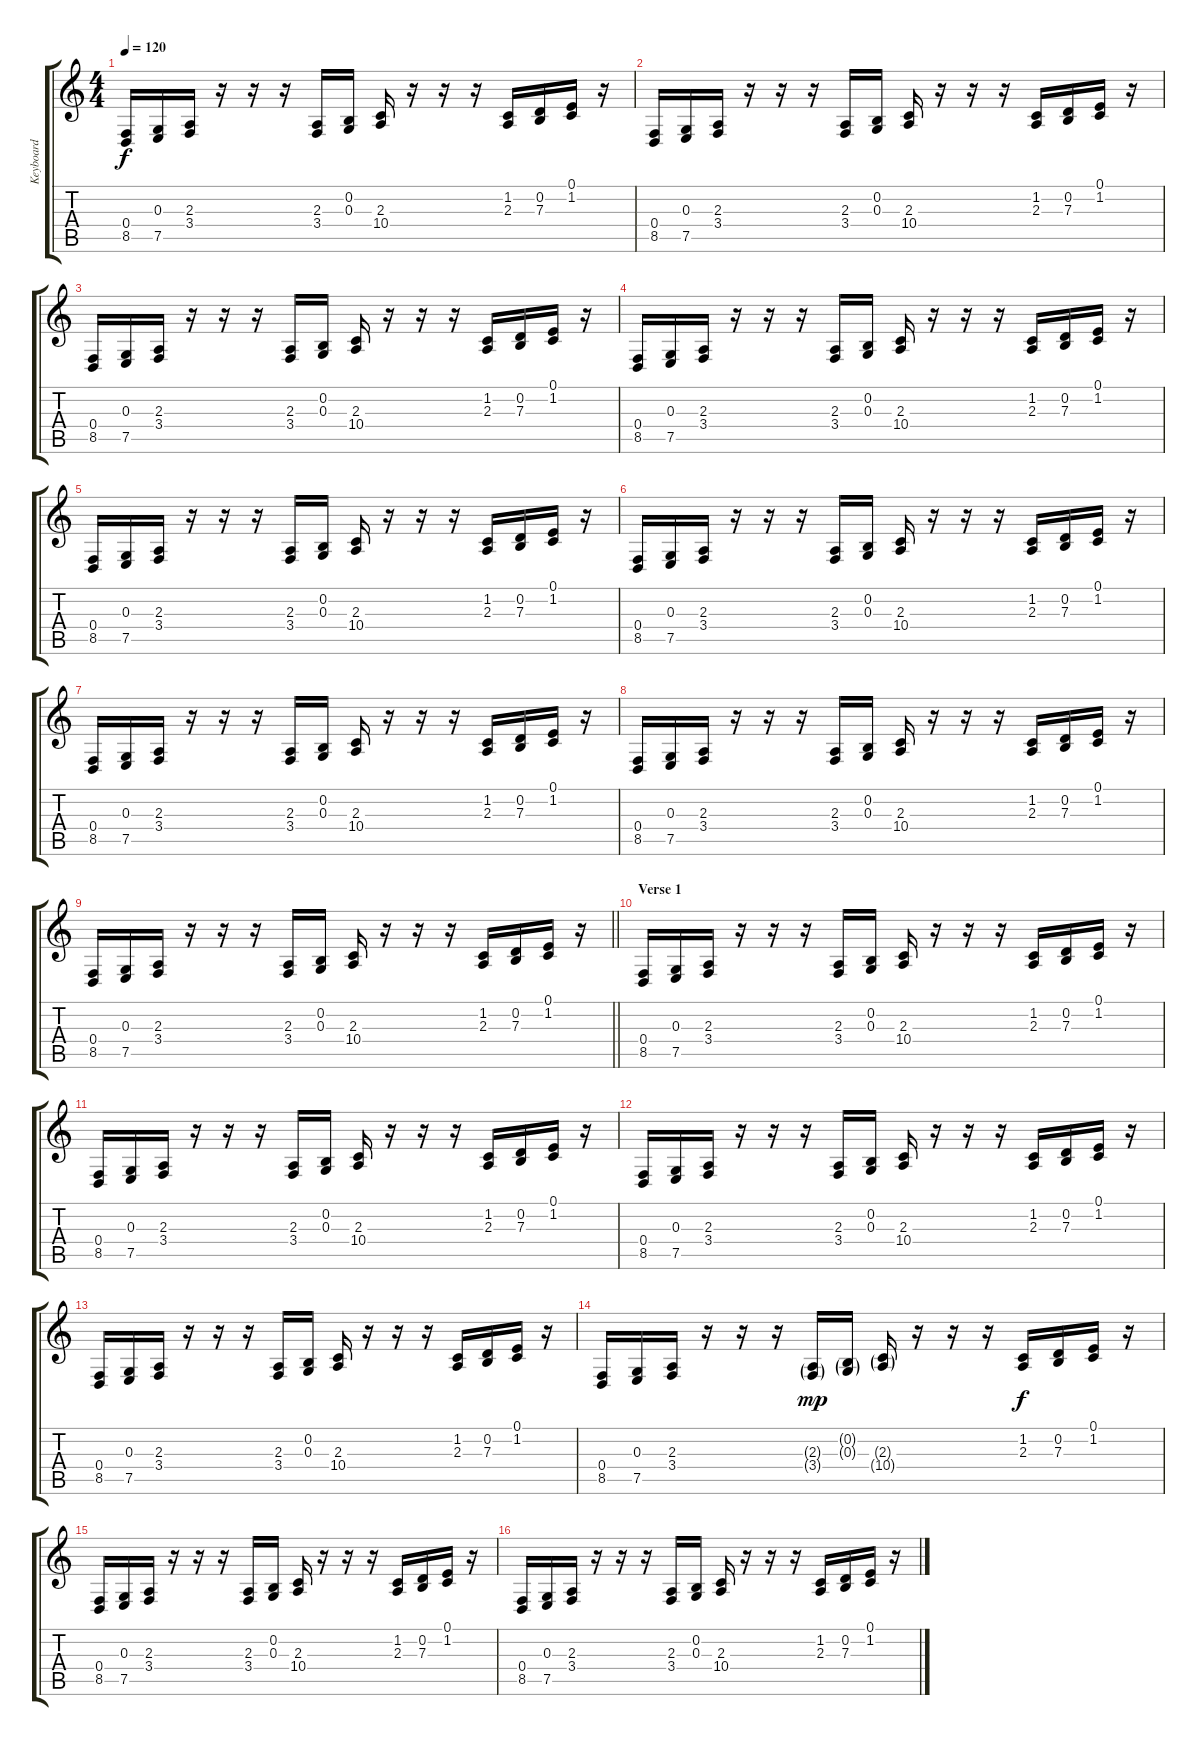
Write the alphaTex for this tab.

\track ("Keyboard" "Keyboard") {instrument lead2sawtooth}
\staff {score tabs}
\tuning (E4 B3 G3 D3 A2 E2) {hide}
\ts (4 4)
\tempo 120
\clef g2
\ks c
(0.4 8.5).16{dy f} (0.3 7.5).16 (2.3 3.4).16 r.16 r.16 r.16 (2.3 3.4).16 (0.2 0.3).16 (2.3 10.4).16 r.16 r.16 r.16 (1.2 2.3).16 (0.2 7.3).16 (0.1 1.2).16 r.16 |
(0.4 8.5).16 (0.3 7.5).16 (2.3 3.4).16 r.16 r.16 r.16 (2.3 3.4).16 (0.2 0.3).16 (2.3 10.4).16 r.16 r.16 r.16 (1.2 2.3).16 (0.2 7.3).16 (0.1 1.2).16 r.16 |
(0.4 8.5).16 (0.3 7.5).16 (2.3 3.4).16 r.16 r.16 r.16 (2.3 3.4).16 (0.2 0.3).16 (2.3 10.4).16 r.16 r.16 r.16 (1.2 2.3).16 (0.2 7.3).16 (0.1 1.2).16 r.16 |
(0.4 8.5).16 (0.3 7.5).16 (2.3 3.4).16 r.16 r.16 r.16 (2.3 3.4).16 (0.2 0.3).16 (2.3 10.4).16 r.16 r.16 r.16 (1.2 2.3).16 (0.2 7.3).16 (0.1 1.2).16 r.16 |
(0.4 8.5).16 (0.3 7.5).16 (2.3 3.4).16 r.16 r.16 r.16 (2.3 3.4).16 (0.2 0.3).16 (2.3 10.4).16 r.16 r.16 r.16 (1.2 2.3).16 (0.2 7.3).16 (0.1 1.2).16 r.16 |
(0.4 8.5).16 (0.3 7.5).16 (2.3 3.4).16 r.16 r.16 r.16 (2.3 3.4).16 (0.2 0.3).16 (2.3 10.4).16 r.16 r.16 r.16 (1.2 2.3).16 (0.2 7.3).16 (0.1 1.2).16 r.16 |
(0.4 8.5).16 (0.3 7.5).16 (2.3 3.4).16 r.16 r.16 r.16 (2.3 3.4).16 (0.2 0.3).16 (2.3 10.4).16 r.16 r.16 r.16 (1.2 2.3).16 (0.2 7.3).16 (0.1 1.2).16 r.16 |
(0.4 8.5).16 (0.3 7.5).16 (2.3 3.4).16 r.16 r.16 r.16 (2.3 3.4).16 (0.2 0.3).16 (2.3 10.4).16 r.16 r.16 r.16 (1.2 2.3).16 (0.2 7.3).16 (0.1 1.2).16 r.16 |
\barLineRight lightlight
(0.4 8.5).16 (0.3 7.5).16 (2.3 3.4).16 r.16 r.16 r.16 (2.3 3.4).16 (0.2 0.3).16 (2.3 10.4).16 r.16 r.16 r.16 (1.2 2.3).16 (0.2 7.3).16 (0.1 1.2).16 r.16 |
\section ("" "Verse 1")
(0.4 8.5).16 (0.3 7.5).16 (2.3 3.4).16 r.16 r.16 r.16 (2.3 3.4).16 (0.2 0.3).16 (2.3 10.4).16 r.16 r.16 r.16 (1.2 2.3).16 (0.2 7.3).16 (0.1 1.2).16 r.16 |
(0.4 8.5).16 (0.3 7.5).16 (2.3 3.4).16 r.16 r.16 r.16 (2.3 3.4).16 (0.2 0.3).16 (2.3 10.4).16 r.16 r.16 r.16 (1.2 2.3).16 (0.2 7.3).16 (0.1 1.2).16 r.16 |
(0.4 8.5).16 (0.3 7.5).16 (2.3 3.4).16 r.16 r.16 r.16 (2.3 3.4).16 (0.2 0.3).16 (2.3 10.4).16 r.16 r.16 r.16 (1.2 2.3).16 (0.2 7.3).16 (0.1 1.2).16 r.16 |
(0.4 8.5).16 (0.3 7.5).16 (2.3 3.4).16 r.16 r.16 r.16 (2.3 3.4).16 (0.2 0.3).16 (2.3 10.4).16 r.16 r.16 r.16 (1.2 2.3).16 (0.2 7.3).16 (0.1 1.2).16 r.16 |
(0.4 8.5).16 (0.3 7.5).16 (2.3 3.4).16 r.16 r.16 r.16 (2.3{g} 3.4{g}).16{dy mp} (0.2{g} 0.3{g}).16 (2.3{g} 10.4{g}).16 r.16 r.16 r.16 (1.2 2.3).16{dy f} (0.2 7.3).16 (0.1 1.2).16 r.16 |
(0.4 8.5).16 (0.3 7.5).16 (2.3 3.4).16 r.16 r.16 r.16 (2.3 3.4).16 (0.2 0.3).16 (2.3 10.4).16 r.16 r.16 r.16 (1.2 2.3).16 (0.2 7.3).16 (0.1 1.2).16 r.16 |
(0.4 8.5).16 (0.3 7.5).16 (2.3 3.4).16 r.16 r.16 r.16 (2.3 3.4).16 (0.2 0.3).16 (2.3 10.4).16 r.16 r.16 r.16 (1.2 2.3).16 (0.2 7.3).16 (0.1 1.2).16 r.16
